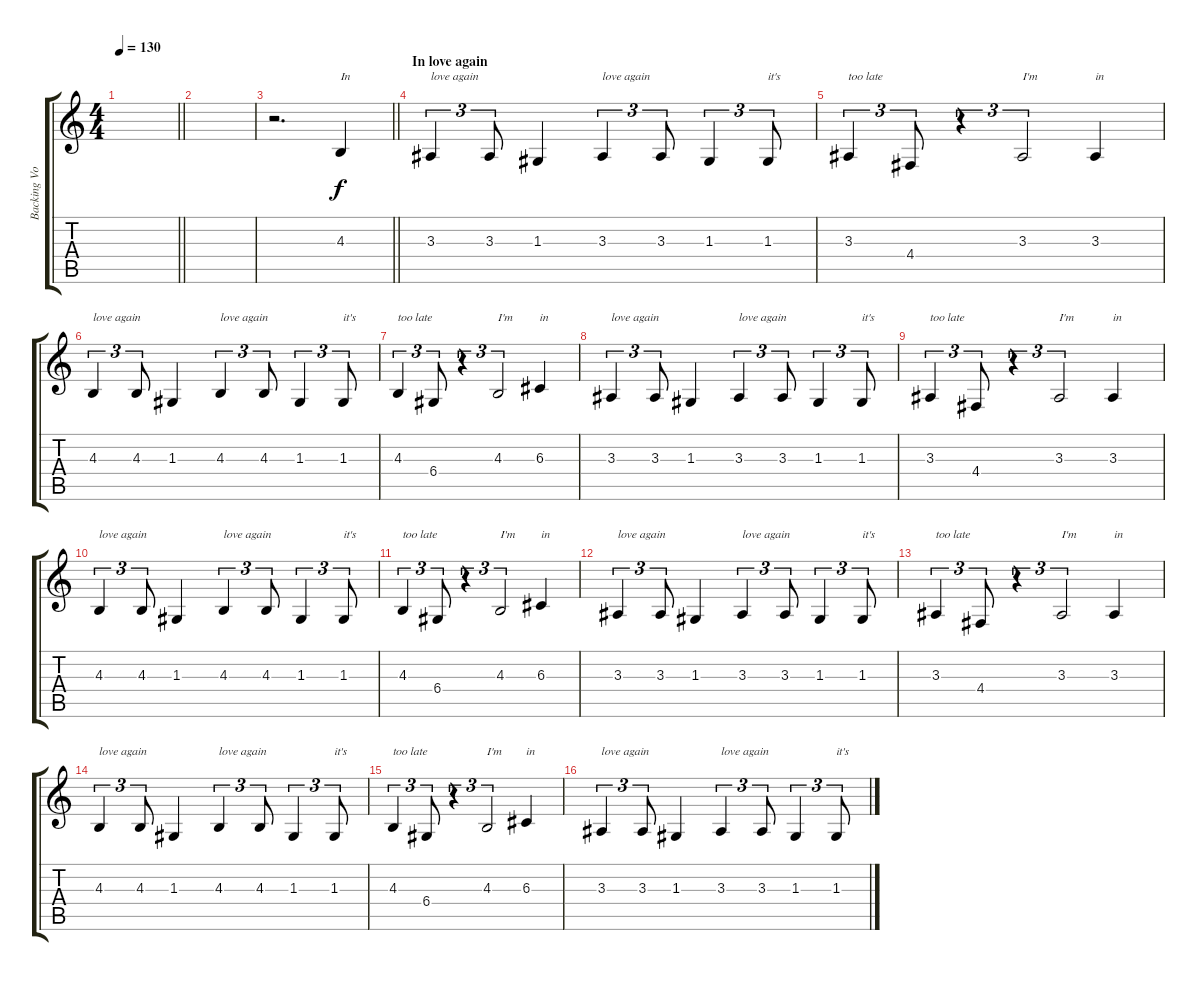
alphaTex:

\track ("Backing Vocals (Erlend)" "Backing Vo") {instrument panflute}
\staff {score tabs}
\tuning (E4 B3 G3 D3 A2 E2) {hide}
\ts (4 4)
\tempo 130
\clef g2
\barLineRight lightlight
\ks c
|
|
\barLineRight lightlight
r.2{d} 4.3.4{txt "In"} |
\section ("" "In love again")
3.3.4{tu (3 2) txt "love again"} 3.3.8{tu (3 2)} 1.3.4 3.3.4{tu (3 2) txt "love again"} 3.3.8{tu (3 2)} 1.3.4{tu (3 2)} 1.3.8{tu (3 2) txt "it's"} |
3.3.4{tu (3 2) txt "too late"} 4.4.8{tu (3 2)} r.4{tu (3 2)} 3.3.2{tu (3 2) txt "I'm"} 3.3.4{txt "in"} |
4.3.4{tu (3 2) txt "love again"} 4.3.8{tu (3 2)} 1.3.4 4.3.4{tu (3 2) txt "love again"} 4.3.8{tu (3 2)} 1.3.4{tu (3 2)} 1.3.8{tu (3 2) txt "it's"} |
4.3.4{tu (3 2) txt "too late"} 6.4.8{tu (3 2)} r.4{tu (3 2)} 4.3.2{tu (3 2) txt "I'm"} 6.3.4{txt "in"} |
3.3.4{tu (3 2) txt "love again"} 3.3.8{tu (3 2)} 1.3.4 3.3.4{tu (3 2) txt "love again"} 3.3.8{tu (3 2)} 1.3.4{tu (3 2)} 1.3.8{tu (3 2) txt "it's"} |
3.3.4{tu (3 2) txt "too late"} 4.4.8{tu (3 2)} r.4{tu (3 2)} 3.3.2{tu (3 2) txt "I'm"} 3.3.4{txt "in"} |
4.3.4{tu (3 2) txt "love again"} 4.3.8{tu (3 2)} 1.3.4 4.3.4{tu (3 2) txt "love again"} 4.3.8{tu (3 2)} 1.3.4{tu (3 2)} 1.3.8{tu (3 2) txt "it's"} |
4.3.4{tu (3 2) txt "too late"} 6.4.8{tu (3 2)} r.4{tu (3 2)} 4.3.2{tu (3 2) txt "I'm"} 6.3.4{txt "in"} |
3.3.4{tu (3 2) txt "love again"} 3.3.8{tu (3 2)} 1.3.4 3.3.4{tu (3 2) txt "love again"} 3.3.8{tu (3 2)} 1.3.4{tu (3 2)} 1.3.8{tu (3 2) txt "it's"} |
3.3.4{tu (3 2) txt "too late"} 4.4.8{tu (3 2)} r.4{tu (3 2)} 3.3.2{tu (3 2) txt "I'm"} 3.3.4{txt "in"} |
4.3.4{tu (3 2) txt "love again"} 4.3.8{tu (3 2)} 1.3.4 4.3.4{tu (3 2) txt "love again"} 4.3.8{tu (3 2)} 1.3.4{tu (3 2)} 1.3.8{tu (3 2) txt "it's"} |
4.3.4{tu (3 2) txt "too late"} 6.4.8{tu (3 2)} r.4{tu (3 2)} 4.3.2{tu (3 2) txt "I'm"} 6.3.4{txt "in"} |
3.3.4{tu (3 2) txt "love again"} 3.3.8{tu (3 2)} 1.3.4 3.3.4{tu (3 2) txt "love again"} 3.3.8{tu (3 2)} 1.3.4{tu (3 2)} 1.3.8{tu (3 2) txt "it's"}
